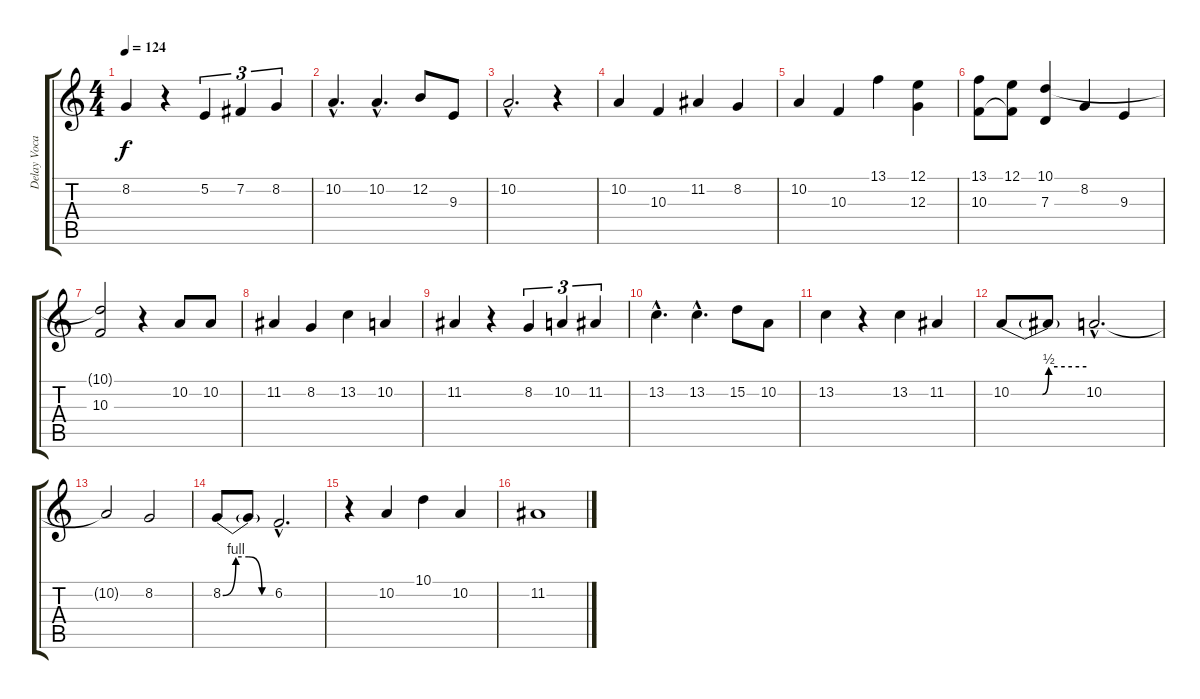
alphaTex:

\track ("Delay Vocals" "Delay Voca") {instrument pad8sweep}
\staff {score tabs}
\tuning (E4 B3 G3 D3 A2 E2) {hide}
\ts (4 4)
\tempo 124
\clef g2
\ks c
8.2.4{dy f} r.4 5.2.4{tu (3 2)} 7.2.4{tu (3 2)} 8.2.4{tu (3 2)} |
10.2{hac}.4{d} 10.2{hac}.4{d} 12.2.8 9.3.8 |
10.2{hac}.2{d} r.4 |
\section ("" "")
10.2.4 10.3.4 11.2.4 8.2.4 |
10.2.4 10.3.4 13.1.4 (12.1 12.3).4 |
(13.1 10.3).8 (12.1 10.3{t}).8 (10.1 7.3).4 8.2.4 9.3.4 |
(10.1{t} 10.3).2 r.4 10.2.8 10.2.8 |
11.2.4 8.2.4 13.2.4 10.2.4 |
11.2.4 r.4 8.2.4{tu (3 2)} 10.2.4{tu (3 2)} 11.2.4{tu (3 2)} |
13.2{hac}.4{d} 13.2{hac}.4{d} 15.2.8 10.2.8 |
13.2.4 r.4 13.2.4 11.2.4 |
\section ("" "")
10.2{be (custom 0 0 25 0 30 2 60 2)}.8 10.2{t}.8 10.2{hac}.2{d} |
10.2{t}.2 8.2.2 |
8.2{be (custom 0 0 15 4 30 4 45 0 60 0)}.8 8.2{t}.8 6.2{hac}.2{d} |
r.4 10.2.4 10.1.4 10.2.4 |
11.2.1
